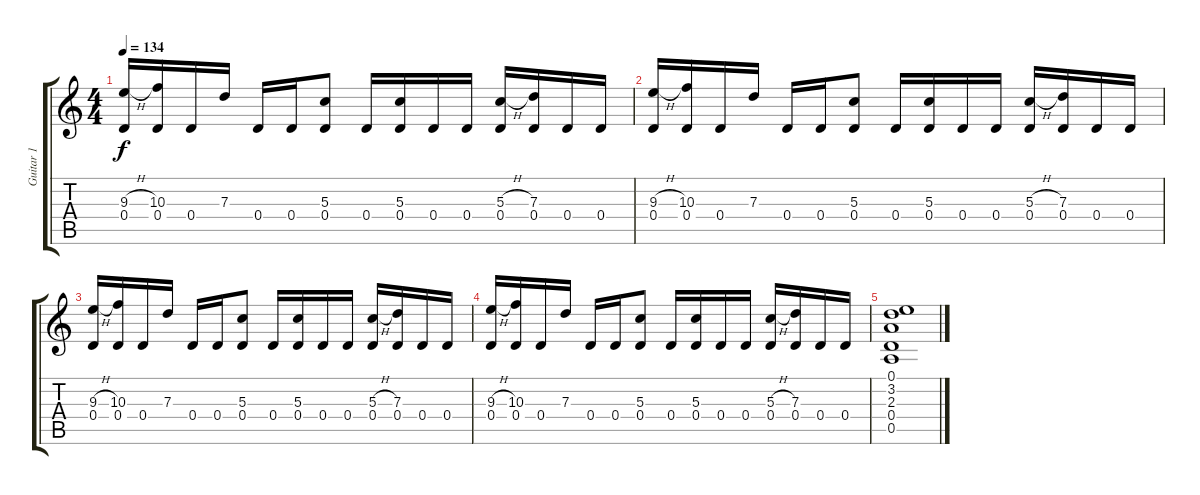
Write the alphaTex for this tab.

\track ("Guitar 1" "Guitar 1") {instrument overdrivenguitar}
\staff {score tabs}
\tuning (E4 B3 G3 D3 A2 E2) {hide}
\ts (4 4)
\tempo 134
\clef g2
\ks c
(9.3{h} 0.4).16{dy f} (10.3 0.4).16 0.4.16 7.3.16 0.4.16 0.4.16 (5.3 0.4).8 0.4.16 (5.3 0.4).16 0.4.16 0.4.16 (5.3{h} 0.4).16 (7.3 0.4).16 0.4.16 0.4.16 |
(9.3{h} 0.4).16 (10.3 0.4).16 0.4.16 7.3.16 0.4.16 0.4.16 (5.3 0.4).8 0.4.16 (5.3 0.4).16 0.4.16 0.4.16 (5.3{h} 0.4).16 (7.3 0.4).16 0.4.16 0.4.16 |
(9.3{h} 0.4).16 (10.3 0.4).16 0.4.16 7.3.16 0.4.16 0.4.16 (5.3 0.4).8 0.4.16 (5.3 0.4).16 0.4.16 0.4.16 (5.3{h} 0.4).16 (7.3 0.4).16 0.4.16 0.4.16 |
(9.3{h} 0.4).16 (10.3 0.4).16 0.4.16 7.3.16 0.4.16 0.4.16 (5.3 0.4).8 0.4.16 (5.3 0.4).16 0.4.16 0.4.16 (5.3{h} 0.4).16 (7.3 0.4).16 0.4.16 0.4.16 |
(0.1 3.2 2.3 0.4 0.5).1
